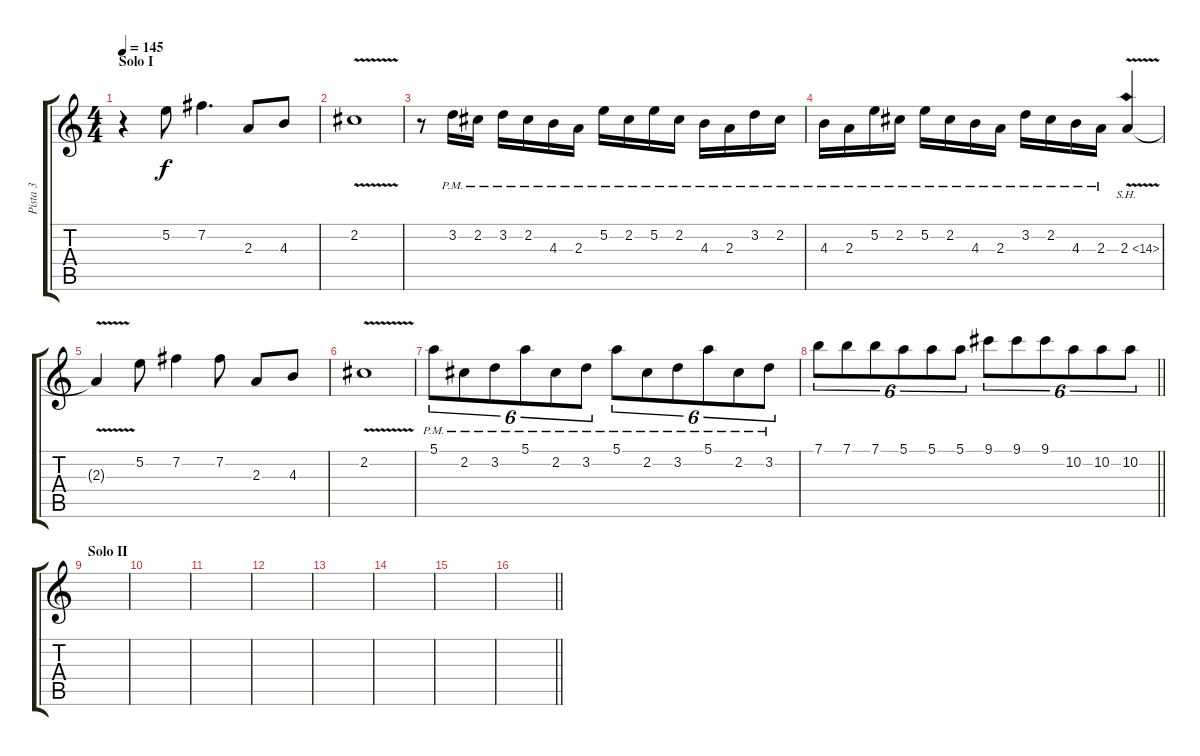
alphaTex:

\track ("Pista 3" "Pista 3") {instrument distortionguitar}
\staff {score tabs}
\tuning (E4 B3 G3 D3 A2 D2) {hide}
\ts (4 4)
\section ("" "Solo I")
\tempo 145
\clef g2
\ks c
r.4{dy f volume 16} 5.2.8 7.2.4{d} 2.3.8 4.3.8 |
2.2{v}.1 |
r.8 3.2{pm}.16 2.2{pm}.16 3.2{pm}.16 2.2{pm}.16 4.3{pm}.16 2.3{pm}.16 5.2{pm}.16 2.2{pm}.16 5.2{pm}.16 2.2{pm}.16 4.3{pm}.16 2.3{pm}.16 3.2{pm}.16 2.2{pm}.16 |
4.3{pm}.16 2.3{pm}.16 5.2{pm}.16 2.2{pm}.16 5.2{pm}.16 2.2{pm}.16 4.3{pm}.16 2.3{pm}.16 3.2{pm}.16 2.2{pm}.16 4.3{pm}.16 2.3{pm}.16 2.3{sh 12 v}.4 |
2.3{t}.4 5.2.8 7.2.4 7.2.8 2.3.8 4.3.8 |
2.2{v}.1 |
5.1{pm}.8{tu (6 4)} 2.2{pm}.8{tu (6 4)} 3.2{pm}.8{tu (6 4)} 5.1{pm}.8{tu (6 4)} 2.2{pm}.8{tu (6 4)} 3.2{pm}.8{tu (6 4)} 5.1{pm}.8{tu (6 4)} 2.2{pm}.8{tu (6 4)} 3.2{pm}.8{tu (6 4)} 5.1{pm}.8{tu (6 4)} 2.2{pm}.8{tu (6 4)} 3.2{pm}.8{tu (6 4)} |
\barLineRight lightlight
7.1.8{tu (6 4)} 7.1.8{tu (6 4)} 7.1.8{tu (6 4)} 5.1.8{tu (6 4)} 5.1.8{tu (6 4)} 5.1.8{tu (6 4)} 9.1.8{tu (6 4)} 9.1.8{tu (6 4)} 9.1.8{tu (6 4)} 10.2.8{tu (6 4)} 10.2.8{tu (6 4)} 10.2.8{tu (6 4)} |
\section ("" "Solo II")
|
|
|
|
|
|
|
\barLineRight lightlight
